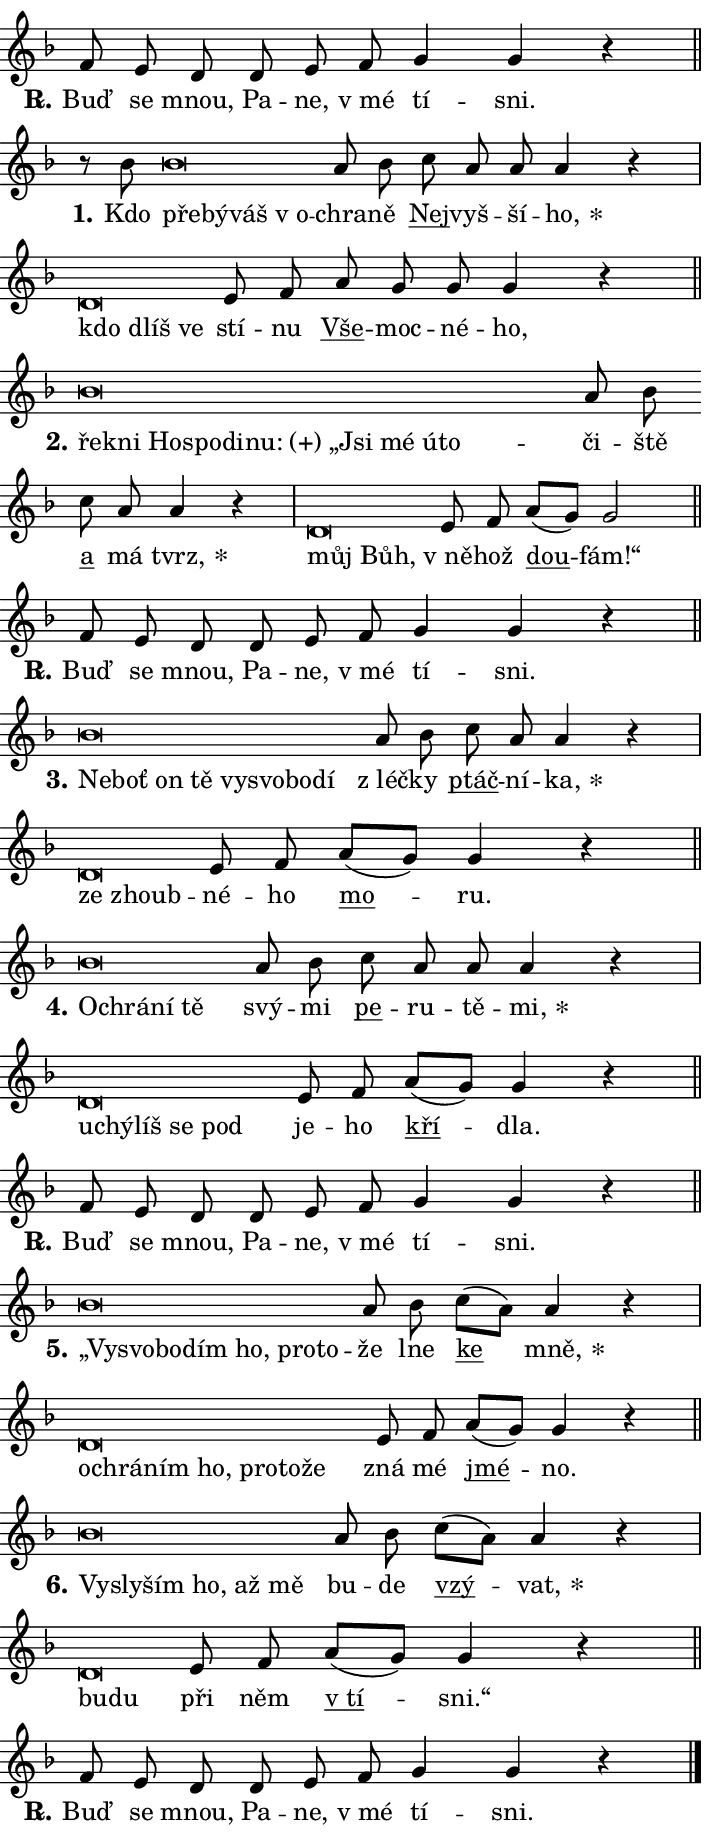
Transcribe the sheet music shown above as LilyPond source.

\version "2.24.0"
\header { tagline = "" }
\paper {
  indent = 0\cm
  top-margin = 0\cm
  right-margin = 0.13\cm % to fit lyric hyphens
  bottom-margin = 0\cm
  left-margin = 0\cm
  paper-width = 12\cm
  page-breaking = #ly:one-page-breaking
  system-system-spacing.basic-distance = #11
  score-system-spacing.basic-distance = #11
  ragged-last = ##f
}


%% Author: Thomas Morley
%% https://lists.gnu.org/archive/html/lilypond-user/2020-05/msg00002.html
#(define (line-position grob)
"Returns position of @var[grob} in current system:
   @code{'start}, if at first time-step
   @code{'end}, if at last time-step
   @code{'middle} otherwise
"
  (let* ((col (ly:item-get-column grob))
         (ln (ly:grob-object col 'left-neighbor))
         (rn (ly:grob-object col 'right-neighbor))
         (col-to-check-left (if (ly:grob? ln) ln col))
         (col-to-check-right (if (ly:grob? rn) rn col))
         (break-dir-left
           (and
             (ly:grob-property col-to-check-left 'non-musical #f)
             (ly:item-break-dir col-to-check-left)))
         (break-dir-right
           (and
             (ly:grob-property col-to-check-right 'non-musical #f)
             (ly:item-break-dir col-to-check-right))))
        (cond ((eqv? 1 break-dir-left) 'start)
              ((eqv? -1 break-dir-right) 'end)
              (else 'middle))))

#(define (tranparent-at-line-position vctor)
  (lambda (grob)
  "Relying on @code{line-position} select the relevant enry from @var{vctor}.
Used to determine transparency,"
    (case (line-position grob)
      ((end) (not (vector-ref vctor 0)))
      ((middle) (not (vector-ref vctor 1)))
      ((start) (not (vector-ref vctor 2))))))

noteHeadBreakVisibility =
#(define-music-function (break-visibility)(vector?)
"Makes @code{NoteHead}s transparent relying on @var{break-visibility}"
#{
  \override NoteHead.transparent =
    #(tranparent-at-line-position break-visibility)
#})

#(define delete-ledgers-for-transparent-note-heads
  (lambda (grob)
    "Reads whether a @code{NoteHead} is transparent.
If so this @code{NoteHead} is removed from @code{'note-heads} from
@var{grob}, which is supposed to be @code{LedgerLineSpanner}.
As a result ledgers are not printed for this @code{NoteHead}"
    (let* ((nhds-array (ly:grob-object grob 'note-heads))
           (nhds-list
             (if (ly:grob-array? nhds-array)
                 (ly:grob-array->list nhds-array)
                 '()))
           ;; Relies on the transparent-property being done before
           ;; Staff.LedgerLineSpanner.after-line-breaking is executed.
           ;; This is fragile ...
           (to-keep
             (remove
               (lambda (nhd)
                 (ly:grob-property nhd 'transparent #f))
               nhds-list)))
      ;; TODO find a better method to iterate over grob-arrays, similiar
      ;; to filter/remove etc for lists
      ;; For now rebuilt from scratch
      (set! (ly:grob-object grob 'note-heads)  '())
      (for-each
        (lambda (nhd)
          (ly:pointer-group-interface::add-grob grob 'note-heads nhd))
        to-keep))))

squashNotes = {
  \override NoteHead.X-extent = #'(-0.2 . 0.2)
  \override NoteHead.Y-extent = #'(-0.75 . 0)
  \override NoteHead.stencil =
    #(lambda (grob)
       (let ((pos (ly:grob-property grob 'staff-position)))
         (begin
           (if (< pos -7) (display "ERROR: Lower brevis then expected\n") (display ""))
           (if (<= pos -6) ly:text-interface::print ly:note-head::print))))
}
unSquashNotes = {
  \revert NoteHead.X-extent
  \revert NoteHead.Y-extent
  \revert NoteHead.stencil
}

hideNotes = \noteHeadBreakVisibility #begin-of-line-visible
unHideNotes = \noteHeadBreakVisibility #all-visible

% work-around for resetting accidentals
% https://lilypond.org/doc/v2.23/Documentation/notation/displaying-rhythms#unmetered-music
cadenzaMeasure = {
  \cadenzaOff
  \partial 1024 s1024
  \cadenzaOn
}

#(define-markup-command (accent layout props text) (markup?)
  "Underline accented syllable"
  (interpret-markup layout props
    #{\markup \override #'(offset . 4.3) \underline { #text }#}))

responsum = \markup \concat {
  "R" \hspace #-1.05 \path #0.1 #'((moveto 0 0.07) (lineto 0.9 0.8)) \hspace #0.05 "."
}

spaceSize = #0.6828661417322834 % exact space size for TeX Gyre Schola

\layout {
  \context {
    \Staff
    \remove "Time_signature_engraver"
    \override LedgerLineSpanner.after-line-breaking = #delete-ledgers-for-transparent-note-heads
  }
  \context {
    \Lyrics {
      \override LyricSpace.minimum-distance = \spaceSize
      \override LyricText.font-name = #"TeX Gyre Schola"
      \override LyricText.font-size = 1
      \override StanzaNumber.font-name = #"TeX Gyre Schola Bold"
      \override StanzaNumber.font-size = 1
    }
  }
  \context {
    \Score 
    \override NoteHead.text =
      #(lambda (grob) 
        (let ((pos (ly:grob-property grob 'staff-position)))
          #{\markup {
            \combine
              \halign #-0.55 \raise #(if (= pos -6) 0 0.5) \override #'(thickness . 2) \draw-line #'(3.2 . 0)
              \musicglyph "noteheads.sM1"
          }#}))
  }
}

% magnetic-lyrics.ily
%
%   written by
%     Jean Abou Samra <jean@abou-samra.fr>
%     Werner Lemberg <wl@gnu.org>
%
%   adapted by
%     Jiri Hon <jiri.hon@gmail.com>
%
% Version 2022-Apr-15

% https://www.mail-archive.com/lilypond-user@gnu.org/msg149350.html

#(define (Left_hyphen_pointer_engraver context)
   "Collect syllable-hyphen-syllable occurrences in lyrics and store
them in properties.  This engraver only looks to the left.  For
example, if the lyrics input is @code{foo -- bar}, it does the
following.

@itemize @bullet
@item
Set the @code{text} property of the @code{LyricHyphen} grob between
@q{foo} and @q{bar} to @code{foo}.

@item
Set the @code{left-hyphen} property of the @code{LyricText} grob with
text @q{foo} to the @code{LyricHyphen} grob between @q{foo} and
@q{bar}.
@end itemize

Use this auxiliary engraver in combination with the
@code{lyric-@/text::@/apply-@/magnetic-@/offset!} hook."
   (let ((hyphen #f)
         (text #f))
     (make-engraver
      (acknowledgers
       ((lyric-syllable-interface engraver grob source-engraver)
        (set! text grob)))
      (end-acknowledgers
       ((lyric-hyphen-interface engraver grob source-engraver)
        ;(when (not (grob::has-interface grob 'lyric-space-interface))
          (set! hyphen grob)));)
      ((stop-translation-timestep engraver)
       (when (and text hyphen)
         (ly:grob-set-object! text 'left-hyphen hyphen))
       (set! text #f)
       (set! hyphen #f)))))

#(define (lyric-text::apply-magnetic-offset! grob)
   "If the space between two syllables is less than the value in
property @code{LyricText@/.details@/.squash-threshold}, move the right
syllable to the left so that it gets concatenated with the left
syllable.

Use this function as a hook for
@code{LyricText@/.after-@/line-@/breaking} if the
@code{Left_@/hyphen_@/pointer_@/engraver} is active."
   (let ((hyphen (ly:grob-object grob 'left-hyphen #f)))
     (when hyphen
       (let ((left-text (ly:spanner-bound hyphen LEFT)))
         (when (grob::has-interface left-text 'lyric-syllable-interface)
           (let* ((common (ly:grob-common-refpoint grob left-text X))
                  (this-x-ext (ly:grob-extent grob common X))
                  (left-x-ext
                   (begin
                     ;; Trigger magnetism for left-text.
                     (ly:grob-property left-text 'after-line-breaking)
                     (ly:grob-extent left-text common X)))
                  ;; `delta` is the gap width between two syllables.
                  (delta (- (interval-start this-x-ext)
                            (interval-end left-x-ext)))
                  (details (ly:grob-property grob 'details))
                  (threshold (assoc-get 'squash-threshold details 0.2)))
             (when (< delta threshold)
               (let* (;; We have to manipulate the input text so that
                      ;; ligatures crossing syllable boundaries are not
                      ;; disabled.  For languages based on the Latin
                      ;; script this is essentially a beautification.
                      ;; However, for non-Western scripts it can be a
                      ;; necessity.
                      (lt (ly:grob-property left-text 'text))
                      (rt (ly:grob-property grob 'text))
                      (is-space (grob::has-interface hyphen 'lyric-space-interface))
                      (space (if is-space " " ""))
                      (extra-delta (if is-space spaceSize 0))
                      ;; Append new syllable.
                      (ltrt-space (if (and (string? lt) (string? rt))
                                (string-append lt space rt)
                                (make-concat-markup (list lt space rt))))
                      ;; Right-align `ltrt` to the right side.
                      (ltrt-space-markup (grob-interpret-markup
                               grob
                               (make-translate-markup
                                (cons (interval-length this-x-ext) 0)
                                (make-right-align-markup ltrt-space)))))
                 (begin
                   ;; Don't print `left-text`.
                   (ly:grob-set-property! left-text 'stencil #f)
                   ;; Set text and stencil (which holds all collected
                   ;; syllables so far) and shift it to the left.
                   (ly:grob-set-property! grob 'text ltrt-space)
                   (ly:grob-set-property! grob 'stencil ltrt-space-markup)
                   (ly:grob-translate-axis! grob (- (- delta extra-delta)) X))))))))))


#(define (lyric-hyphen::displace-bounds-first grob)
   ;; Make very sure this callback isn't triggered too early.
   (let ((left (ly:spanner-bound grob LEFT))
         (right (ly:spanner-bound grob RIGHT)))
     (ly:grob-property left 'after-line-breaking)
     (ly:grob-property right 'after-line-breaking)
     (ly:lyric-hyphen::print grob)))

squashThreshold = #0.4

\layout {
  \context {
    \Lyrics
    \consists #Left_hyphen_pointer_engraver
    \override LyricText.after-line-breaking =
      #lyric-text::apply-magnetic-offset!
    \override LyricHyphen.stencil = #lyric-hyphen::displace-bounds-first
    \override LyricText.details.squash-threshold = \squashThreshold
    \override LyricHyphen.minimum-distance = 0
    \override LyricHyphen.minimum-length = \squashThreshold
  }
}

squashText = \override LyricText.details.squash-threshold = 9999
unSquashText = \override LyricText.details.squash-threshold = \squashThreshold

leftText = \override LyricText.self-alignment-X = #LEFT
unLeftText = \revert LyricText.self-alignment-X

starOffset = #(lambda (grob) 
                (let ((x_offset (ly:self-alignment-interface::aligned-on-x-parent grob)))
                  (if (= x_offset 0) 0 (+ x_offset 1.2))))

star = #(define-music-function (syllable)(string?)
"Append star separator at the end of a syllable"
#{
  \once \override LyricText.X-offset = #starOffset
  \lyricmode { \markup {
    #syllable
    \override #'((font-name . "TeX Gyre Schola Bold")) \hspace #0.2 \lower #0.65 \larger "*"
  } }
#})

starAccent = #(define-music-function (syllable)(string?)
"Append star separator at the end of a syllable and make accent"
#{
  \once \override LyricText.X-offset = #starOffset
  \lyricmode { \markup {
    \accent #syllable
    \override #'((font-name . "TeX Gyre Schola Bold")) \hspace #0.2 \lower #0.65 \larger "*"
  } }
#})

breath = #(define-music-function (syllable)(string?)
"Append breathing indicator at the end of a syllable"
#{
  \lyricmode { \markup { #syllable "+" } }
#})

optionalBreath = #(define-music-function (syllable)(string?)
"Append optional breathing indicator at the end of a syllable"
#{
  \lyricmode { \markup { #syllable "(+)" } }
#})


\score {
    <<
        \new Voice = "melody" { \cadenzaOn \key f \major \relative { f'8 e d \bar "" d e f \bar "" g4 g r \cadenzaMeasure \bar "||" \break } }
        \new Lyrics \lyricsto "melody" { \lyricmode { \set stanza = \responsum
Buď se mnou, Pa -- ne, "v mé" tí -- sni. } }
    >>
    \layout {}
}

\score {
    <<
        \new Voice = "melody" { \cadenzaOn \key f \major \relative { r8 bes'8 \squashNotes bes\breve*1/16 \hideNotes \breve*1/16 \bar "" \breve*1/16 \breve*1/16 \bar "" \unHideNotes \unSquashNotes a8 bes \bar "" c a a a4 r \cadenzaMeasure \bar "|" \squashNotes d,\breve*1/16 \hideNotes \breve*1/16 \breve*1/16 \bar "" \unHideNotes \unSquashNotes e8 f \bar "" a g g g4 r \cadenzaMeasure \bar "||" \break } }
        \new Lyrics \lyricsto "melody" { \lyricmode { \set stanza = "1."
Kdo \leftText pře -- \squashText bý -- váš "v o" -- \unLeftText \unSquashText chra -- ně \markup \accent Nej -- vyš -- ší -- \star ho, \leftText kdo \squashText dlíš ve \unLeftText \unSquashText stí -- nu \markup \accent Vše -- moc -- né -- ho, } }
    >>
    \layout {}
}

\score {
    <<
        \new Voice = "melody" { \cadenzaOn \key f \major \relative { \squashNotes bes'\breve*1/16 \hideNotes \breve*1/16 \bar "" \breve*1/16 \bar "" \breve*1/16 \bar "" \breve*1/16 \bar "" \breve*1/16 \bar "" \breve*1/16 \bar "" \breve*1/16 \bar "" \breve*1/16 \breve*1/16 \bar "" \unHideNotes \unSquashNotes a8 bes \bar "" c a a4 r \cadenzaMeasure \bar "|" \squashNotes d,\breve*1/16 \hideNotes \breve*1/16 \bar "" \unHideNotes \unSquashNotes e8 f \bar "" a[( g)] g2 \cadenzaMeasure \bar "||" \break } }
        \new Lyrics \lyricsto "melody" { \lyricmode { \set stanza = "2."
\leftText řek -- \squashText ni Ho -- spo -- di -- \optionalBreath nu: „Jsi mé ú -- to -- \unLeftText \unSquashText či -- ště \markup \accent a má \star tvrz, \leftText můj \squashText Bůh, \unLeftText \unSquashText "v ně" -- hož \markup \accent dou -- fám!“ } }
    >>
    \layout {}
}

\score {
    <<
        \new Voice = "melody" { \cadenzaOn \key f \major \relative { f'8 e d \bar "" d e f \bar "" g4 g r \cadenzaMeasure \bar "||" \break } }
        \new Lyrics \lyricsto "melody" { \lyricmode { \set stanza = \responsum
Buď se mnou, Pa -- ne, "v mé" tí -- sni. } }
    >>
    \layout {}
}

\score {
    <<
        \new Voice = "melody" { \cadenzaOn \key f \major \relative { \squashNotes bes'\breve*1/16 \hideNotes \breve*1/16 \bar "" \breve*1/16 \bar "" \breve*1/16 \bar "" \breve*1/16 \bar "" \breve*1/16 \bar "" \breve*1/16 \breve*1/16 \bar "" \unHideNotes \unSquashNotes a8 bes \bar "" c a a4 r \cadenzaMeasure \bar "|" \squashNotes d,\breve*1/16 \hideNotes \breve*1/16 \bar "" \unHideNotes \unSquashNotes e8 f \bar "" a[( g)] g4 r \cadenzaMeasure \bar "||" \break } }
        \new Lyrics \lyricsto "melody" { \lyricmode { \set stanza = "3."
\leftText Ne -- \squashText boť on tě vy -- svo -- bo -- dí \unLeftText \unSquashText "z léč" -- ky \markup \accent ptáč -- ní -- \star ka, \leftText ze \squashText zhoub -- \unLeftText \unSquashText né -- ho \markup \accent mo -- ru. } }
    >>
    \layout {}
}

\score {
    <<
        \new Voice = "melody" { \cadenzaOn \key f \major \relative { \squashNotes bes'\breve*1/16 \hideNotes \breve*1/16 \bar "" \breve*1/16 \breve*1/16 \bar "" \unHideNotes \unSquashNotes a8 bes \bar "" c a a a4 r \cadenzaMeasure \bar "|" \squashNotes d,\breve*1/16 \hideNotes \breve*1/16 \bar "" \breve*1/16 \bar "" \breve*1/16 \breve*1/16 \bar "" \unHideNotes \unSquashNotes e8 f \bar "" a[( g)] g4 r \cadenzaMeasure \bar "||" \break } }
        \new Lyrics \lyricsto "melody" { \lyricmode { \set stanza = "4."
\leftText O -- \squashText chrá -- ní tě \unLeftText \unSquashText svý -- mi \markup \accent pe -- ru -- tě -- \star mi, \leftText u -- \squashText chý -- líš se pod \unLeftText \unSquashText je -- ho \markup \accent kří -- dla. } }
    >>
    \layout {}
}

\score {
    <<
        \new Voice = "melody" { \cadenzaOn \key f \major \relative { f'8 e d \bar "" d e f \bar "" g4 g r \cadenzaMeasure \bar "||" \break } }
        \new Lyrics \lyricsto "melody" { \lyricmode { \set stanza = \responsum
Buď se mnou, Pa -- ne, "v mé" tí -- sni. } }
    >>
    \layout {}
}

\score {
    <<
        \new Voice = "melody" { \cadenzaOn \key f \major \relative { \squashNotes bes'\breve*1/16 \hideNotes \breve*1/16 \bar "" \breve*1/16 \bar "" \breve*1/16 \bar "" \breve*1/16 \bar "" \breve*1/16 \breve*1/16 \bar "" \unHideNotes \unSquashNotes a8 bes \bar "" c[( a)] a4 r \cadenzaMeasure \bar "|" \squashNotes d,\breve*1/16 \hideNotes \breve*1/16 \bar "" \breve*1/16 \bar "" \breve*1/16 \bar "" \breve*1/16 \bar "" \breve*1/16 \breve*1/16 \bar "" \unHideNotes \unSquashNotes e8 f \bar "" a[( g)] g4 r \cadenzaMeasure \bar "||" \break } }
        \new Lyrics \lyricsto "melody" { \lyricmode { \set stanza = "5."
\leftText „Vy -- \squashText svo -- bo -- dím ho, pro -- to -- \unLeftText \unSquashText že lne \markup \accent ke \star mně, \leftText o -- \squashText chrá -- ním ho, pro -- to -- že \unLeftText \unSquashText zná mé \markup \accent jmé -- no. } }
    >>
    \layout {}
}

\score {
    <<
        \new Voice = "melody" { \cadenzaOn \key f \major \relative { \squashNotes bes'\breve*1/16 \hideNotes \breve*1/16 \bar "" \breve*1/16 \bar "" \breve*1/16 \bar "" \breve*1/16 \breve*1/16 \bar "" \unHideNotes \unSquashNotes a8 bes \bar "" c[( a)] a4 r \cadenzaMeasure \bar "|" \squashNotes d,\breve*1/16 \hideNotes \breve*1/16 \bar "" \unHideNotes \unSquashNotes e8 f \bar "" a[( g)] g4 r \cadenzaMeasure \bar "||" \break } }
        \new Lyrics \lyricsto "melody" { \lyricmode { \set stanza = "6."
\leftText Vy -- \squashText sly -- ším ho, až mě \unLeftText \unSquashText bu -- de \markup \accent vzý -- \star vat, \leftText bu -- \squashText du \unLeftText \unSquashText při něm \markup \accent "v tí" -- sni.“ } }
    >>
    \layout {}
}

\score {
    <<
        \new Voice = "melody" { \cadenzaOn \key f \major \relative { f'8 e d \bar "" d e f \bar "" g4 g r \cadenzaMeasure \bar "||" \break } \bar "|." }
        \new Lyrics \lyricsto "melody" { \lyricmode { \set stanza = \responsum
Buď se mnou, Pa -- ne, "v mé" tí -- sni. } }
    >>
    \layout {}
}
